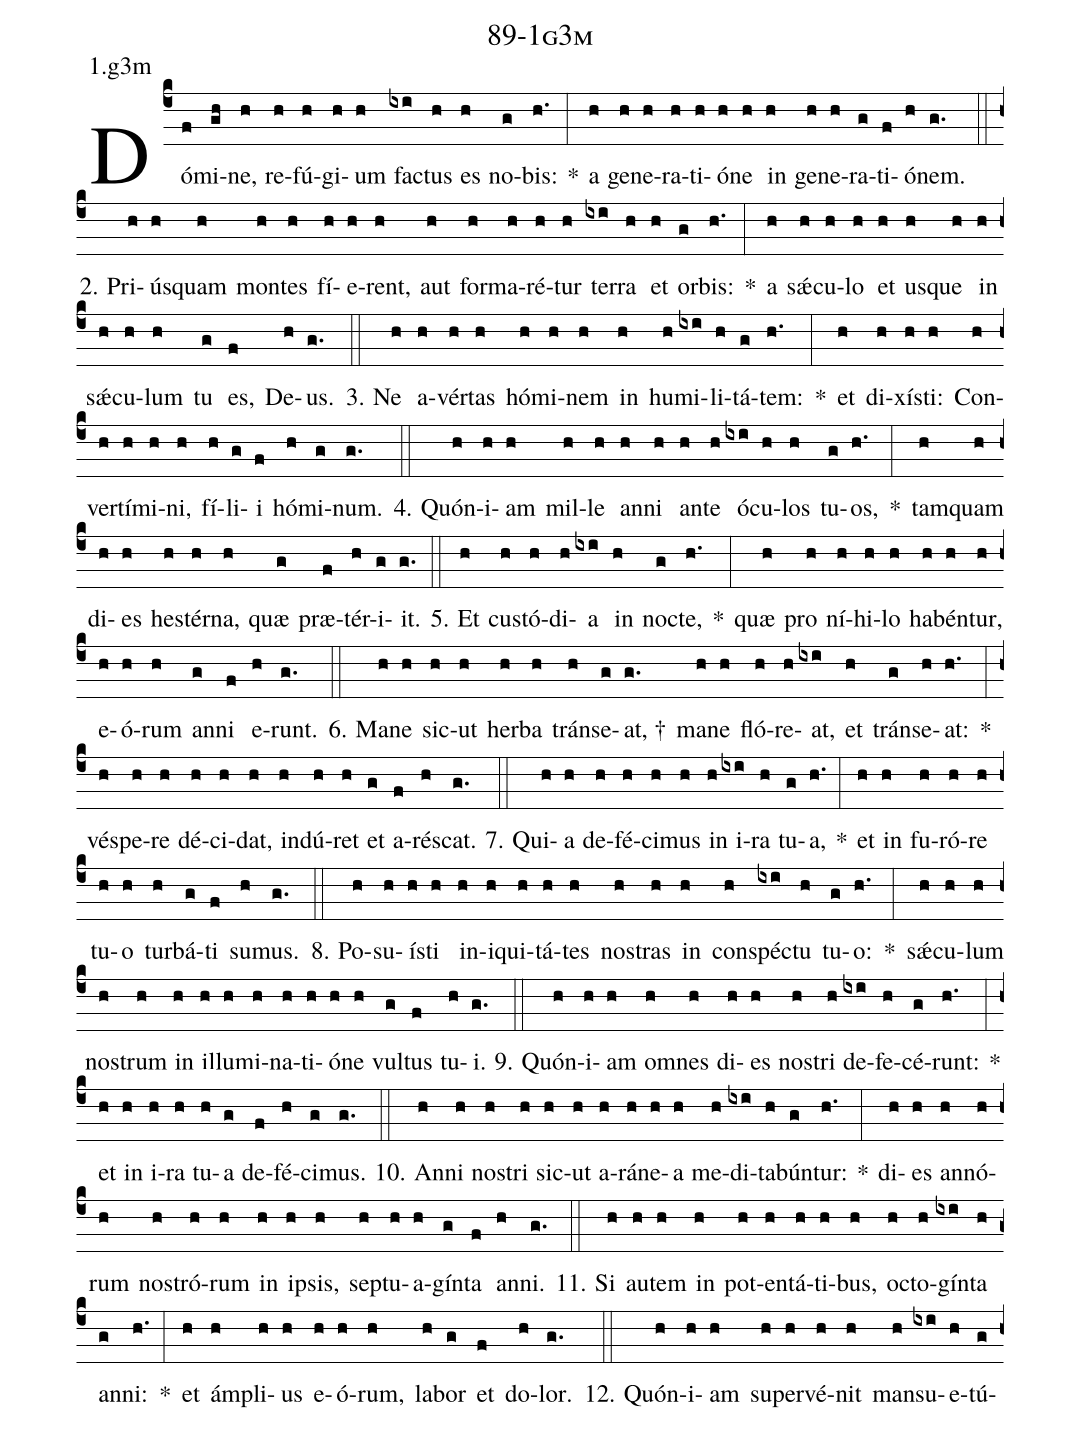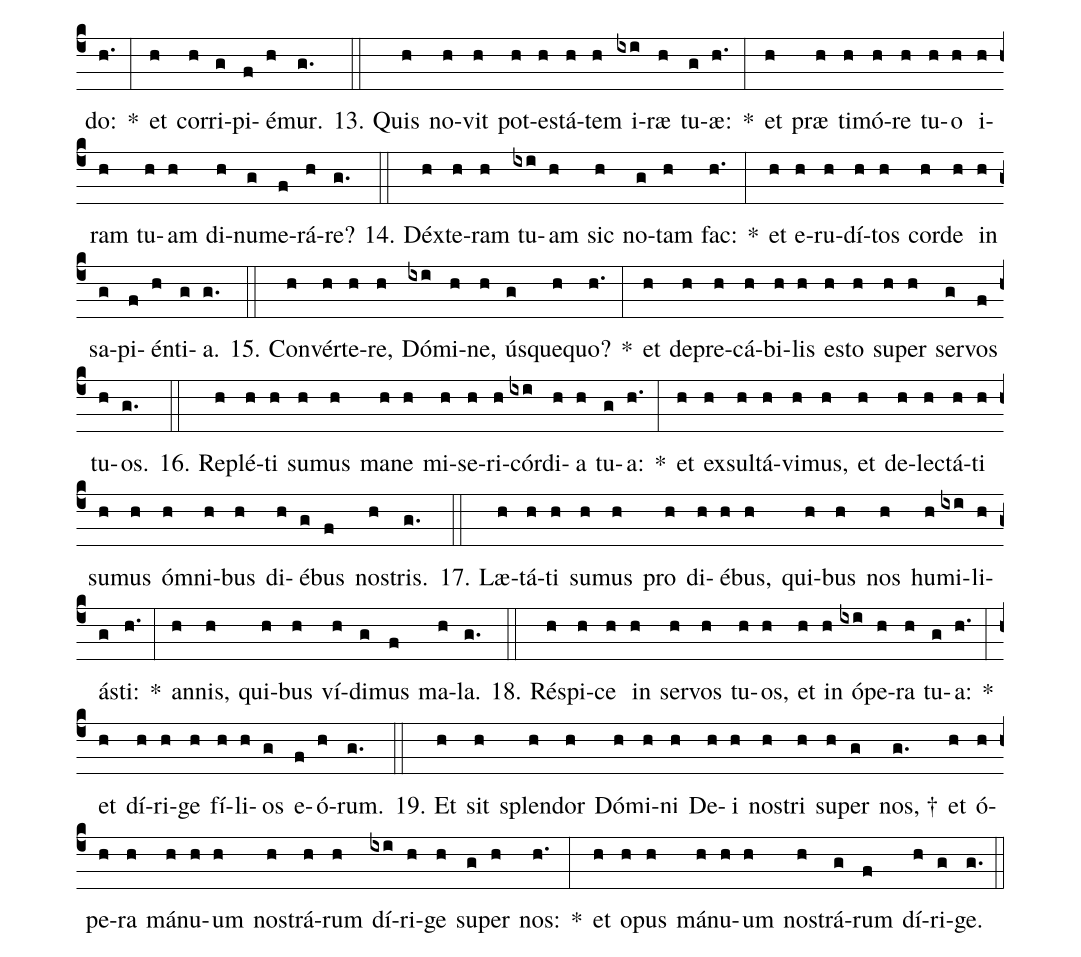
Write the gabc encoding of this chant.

name: 89-1g3m;
annotation: 1.g3m;
%%
(c4)Dó(f)mi(gh)ne,(h) re(h)fú(h)gi(h)um(h) fac(ixi)tus(h) es(h) no(g)bis:(h.) *(:) a(h) ge(h)ne(h)ra(h)ti(h)ó(h)ne(h) in(h) ge(h)ne(h)ra(g)ti(f)ó(h)nem.(g.) (::)
2. Pri(h)ús(h)quam(h) mon(h)tes(h) fí(h)e(h)rent,(h) aut(h) for(h)ma(h)ré(h)tur(h) ter(ixi)ra(h) et(h) or(g)bis:(h.) *(:) a(h) sǽ(h)cu(h)lo(h) et(h) us(h)que(h) in(h) sǽ(h)cu(h)lum(h) tu(g) es,(f) De(h)us.(g.) (::)
3. Ne(h) a(h)vér(h)tas(h) hó(h)mi(h)nem(h) in(h) hu(h)mi(ixi)li(h)tá(g)tem:(h.) *(:) et(h) di(h)xís(h)ti:(h) Con(h)ver(h)tí(h)mi(h)ni,(h) fí(h)li(g)i(f) hó(h)mi(g)num.(g.) (::)
4. Quón(h)i(h)am(h) mil(h)le(h) an(h)ni(h) an(h)te(h) ó(ixi)cu(h)los(h) tu(g)os,(h.) *(:) tam(h)quam(h) di(h)es(h) hes(h)tér(h)na,(h) quæ(g) præ(f)tér(h)i(g)it.(g.) (::)
5. Et(h) cus(h)tó(h)di(h)a(ixi) in(h) noc(g)te,(h.) *(:) quæ(h) pro(h) ní(h)hi(h)lo(h) ha(h)bén(h)tur,(h) e(h)ó(h)rum(h) an(g)ni(f) e(h)runt.(g.) (::)
6. Ma(h)ne(h) sic(h)ut(h) her(h)ba(h) tráns(h)e(g)at, †(g.) ma(h)ne(h) fló(h)re(h)at,(ixi) et(h) tráns(g)e(h)at:(h.) *(:) vés(h)pe(h)re(h) dé(h)ci(h)dat,(h) in(h)dú(h)ret(h) et(g) a(f)rés(h)cat.(g.) (::)
7. Qui(h)a(h) de(h)fé(h)ci(h)mus(h) in(h) i(ixi)ra(h) tu(g)a,(h.) *(:) et(h) in(h) fu(h)ró(h)re(h) tu(h)o(h) tur(h)bá(g)ti(f) su(h)mus.(g.) (::)
8. Po(h)su(h)ís(h)ti(h) in(h)i(h)qui(h)tá(h)tes(h) nos(h)tras(h) in(h) con(h)spéc(ixi)tu(h) tu(g)o:(h.) *(:) sǽ(h)cu(h)lum(h) nos(h)trum(h) in(h) il(h)lu(h)mi(h)na(h)ti(h)ó(h)ne(h) vul(g)tus(f) tu(h)i.(g.) (::)
9. Quón(h)i(h)am(h) om(h)nes(h) di(h)es(h) nos(h)tri(h) de(ixi)fe(h)cé(g)runt:(h.) *(:) et(h) in(h) i(h)ra(h) tu(h)a(g) de(f)fé(h)ci(g)mus.(g.) (::)
10. An(h)ni(h) nos(h)tri(h) sic(h)ut(h) a(h)rá(h)ne(h)a(h) me(h)di(ixi)ta(h)bún(g)tur:(h.) *(:) di(h)es(h) an(h)nó(h)rum(h) nos(h)tró(h)rum(h) in(h) ip(h)sis,(h) sep(h)tu(h)a(h)gín(g)ta(f) an(h)ni.(g.) (::)
11. Si(h) au(h)tem(h) in(h) pot(h)en(h)tá(h)ti(h)bus,(h) oc(h)to(h)gín(ixi)ta(h) an(g)ni:(h.) *(:) et(h) ám(h)pli(h)us(h) e(h)ó(h)rum,(h) la(h)bor(g) et(f) do(h)lor.(g.) (::)
12. Quón(h)i(h)am(h) su(h)per(h)vé(h)nit(h) man(h)su(ixi)e(h)tú(g)do:(h.) *(:) et(h) cor(h)ri(g)pi(f)é(h)mur.(g.) (::)
13. Quis(h) no(h)vit(h) pot(h)es(h)tá(h)tem(h) i(ixi)ræ(h) tu(g)æ:(h.) *(:) et(h) præ(h) ti(h)mó(h)re(h) tu(h)o(h) i(h)ram(h) tu(h)am(h) di(h)nu(g)me(f)rá(h)re?(g.) (::)
14. Déx(h)te(h)ram(h) tu(ixi)am(h) sic(h) no(g)tam(h) fac:(h.) *(:) et(h) e(h)ru(h)dí(h)tos(h) cor(h)de(h) in(h) sa(g)pi(f)én(h)ti(g)a.(g.) (::)
15. Con(h)vér(h)te(h)re,(h) Dó(ixi)mi(h)ne,(h) ús(g)que(h)quo?(h.) *(:) et(h) de(h)pre(h)cá(h)bi(h)lis(h) es(h)to(h) su(h)per(h) ser(g)vos(f) tu(h)os.(g.) (::)
16. Re(h)plé(h)ti(h) su(h)mus(h) ma(h)ne(h) mi(h)se(h)ri(h)cór(ixi)di(h)a(h) tu(g)a:(h.) *(:) et(h) ex(h)sul(h)tá(h)vi(h)mus,(h) et(h) de(h)lec(h)tá(h)ti(h) su(h)mus(h) óm(h)ni(h)bus(h) di(h)é(g)bus(f) nos(h)tris.(g.) (::)
17. Læ(h)tá(h)ti(h) su(h)mus(h) pro(h) di(h)é(h)bus,(h) qui(h)bus(h) nos(h) hu(h)mi(ixi)li(h)ás(g)ti:(h.) *(:) an(h)nis,(h) qui(h)bus(h) ví(h)di(g)mus(f) ma(h)la.(g.) (::)
18. Ré(h)spi(h)ce(h) in(h) ser(h)vos(h) tu(h)os,(h) et(h) in(h) ó(ixi)pe(h)ra(h) tu(g)a:(h.) *(:) et(h) dí(h)ri(h)ge(h) fí(h)li(h)os(g) e(f)ó(h)rum.(g.) (::)
19. Et(h) sit(h) splen(h)dor(h) Dó(h)mi(h)ni(h) De(h)i(h) nos(h)tri(h) su(h)per(g) nos, †(g.) et(h) ó(h)pe(h)ra(h) má(h)nu(h)um(h) nos(h)trá(h)rum(h) dí(ixi)ri(h)ge(h) su(g)per(h) nos:(h.) *(:) et(h) o(h)pus(h) má(h)nu(h)um(h) nos(h)trá(g)rum(f) dí(h)ri(g)ge.(g.) (::)
